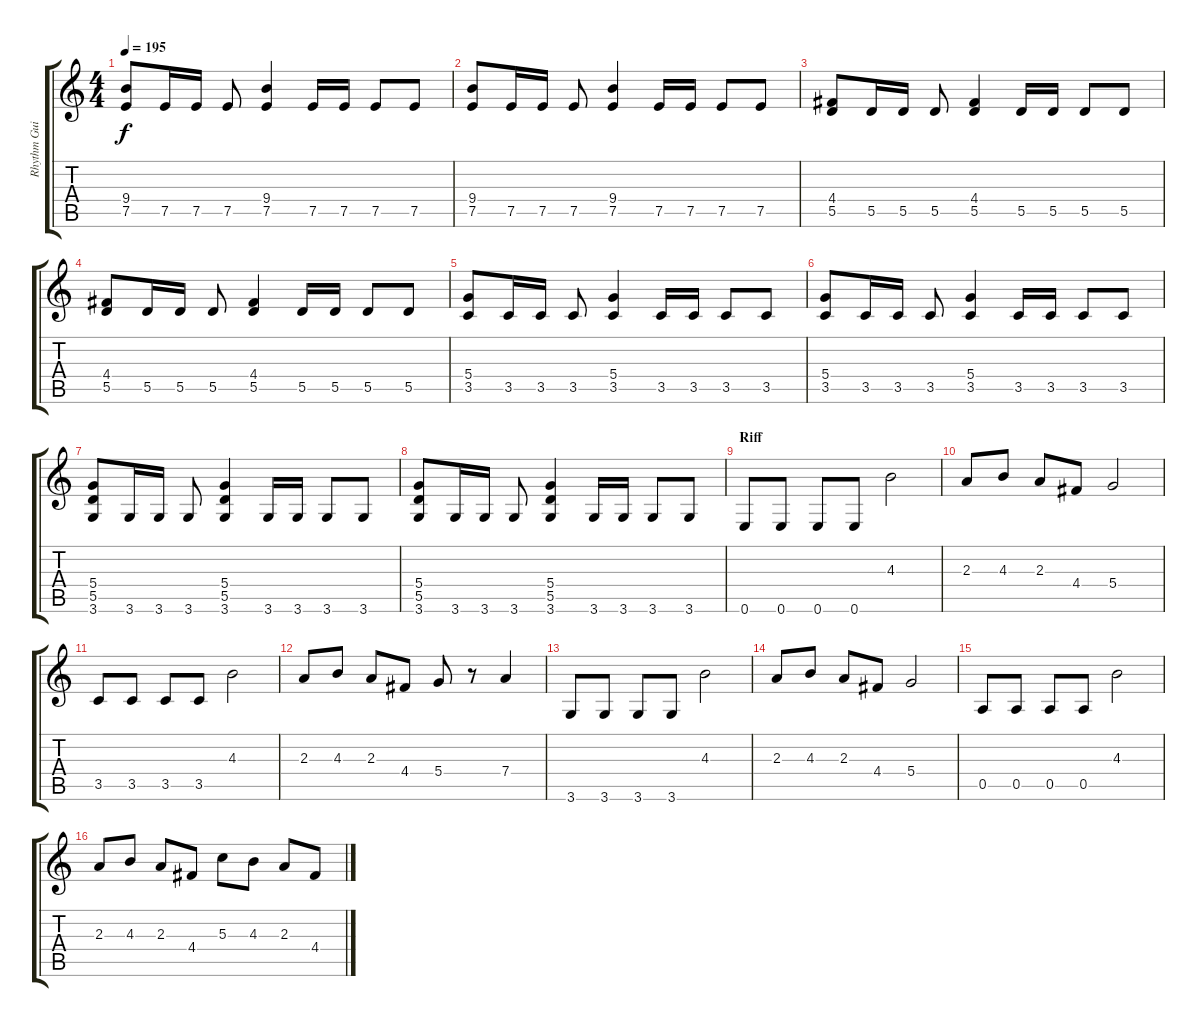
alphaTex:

\track ("Rhythm Guitar 1" "Rhythm Gui") {instrument distortionguitar}
\staff {score tabs}
\tuning (E4 B3 G3 D3 A2 E2) {hide}
\ts (4 4)
\tempo 195
\clef g2
\ks c
(9.4 7.5).8{dy f} 7.5.16 7.5.16 7.5.8 (9.4 7.5).4 7.5.16 7.5.16 7.5.8 7.5.8 |
(9.4 7.5).8 7.5.16 7.5.16 7.5.8 (9.4 7.5).4 7.5.16 7.5.16 7.5.8 7.5.8 |
(4.4 5.5).8 5.5.16 5.5.16 5.5.8 (4.4 5.5).4 5.5.16 5.5.16 5.5.8 5.5.8 |
(4.4 5.5).8 5.5.16 5.5.16 5.5.8 (4.4 5.5).4 5.5.16 5.5.16 5.5.8 5.5.8 |
(5.4 3.5).8 3.5.16 3.5.16 3.5.8 (5.4 3.5).4 3.5.16 3.5.16 3.5.8 3.5.8 |
(5.4 3.5).8 3.5.16 3.5.16 3.5.8 (5.4 3.5).4 3.5.16 3.5.16 3.5.8 3.5.8 |
(5.4 5.5 3.6).8 3.6.16 3.6.16 3.6.8 (5.4 5.5 3.6).4 3.6.16 3.6.16 3.6.8 3.6.8 |
(5.4 5.5 3.6).8 3.6.16 3.6.16 3.6.8 (5.4 5.5 3.6).4 3.6.16 3.6.16 3.6.8 3.6.8 |
\section ("" "Riff")
0.6.8 0.6.8 0.6.8 0.6.8 4.3.2 |
2.3.8 4.3.8 2.3.8 4.4.8 5.4.2 |
3.5.8 3.5.8 3.5.8 3.5.8 4.3.2 |
2.3.8 4.3.8 2.3.8 4.4.8 5.4.8 r.8 7.4.4 |
3.6.8 3.6.8 3.6.8 3.6.8 4.3.2 |
2.3.8 4.3.8 2.3.8 4.4.8 5.4.2 |
0.5.8 0.5.8 0.5.8 0.5.8 4.3.2 |
2.3.8 4.3.8 2.3.8 4.4.8 5.3.8 4.3.8 2.3.8 4.4.8
